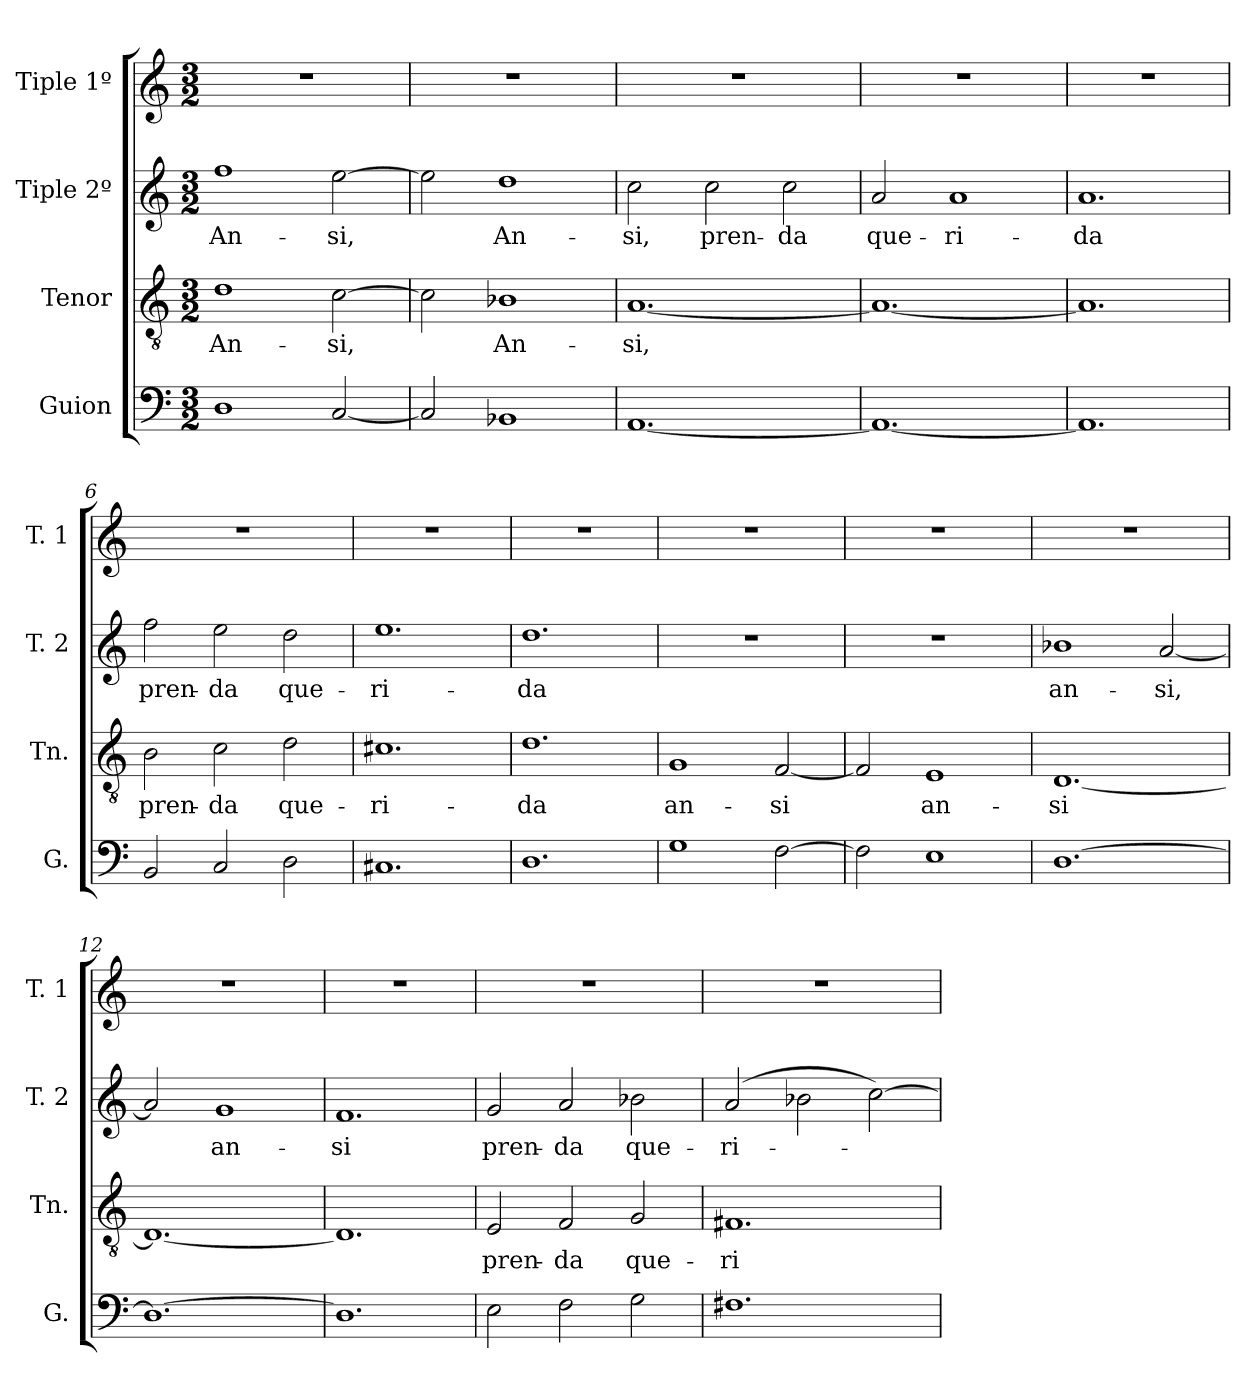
**kern	**kern	**text	**kern	**text	**kern
*part4	*part3	*part3	*part2	*part2	*part1
*staff4	*staff3	*staff3	*staff2	*staff2	*staff1
*I"Guion	*I"Tenor	*	*I"Tiple 2º	*	*I"Tiple 1º
*I'G.	*I'Tn.	*	*I'T. 2	*	*I'T. 1
*clefF4	*clefGv2	*	*clefG2	*	*clefG2
*M3/2	*M3/2	*	*M3/2	*	*M3/2
=1	=1	=1	=1	=1	=1
1D	1d	An-	1ff	An-	1.r
[2C	[2c	-si,	[2ee	-si,	.
=2	=2	=2	=2	=2	=2
2C]	2c]	.	2ee]	.	1.r
1BB-X	1B-X	An-	1dd	An-	.
=3	=3	=3	=3	=3	=3
[1.AA	[1.A	-si,	2cc	-si,	1.r
.	.	.	2cc	pren-	.
.	.	.	2cc	-da	.
=4	=4	=4	=4	=4	=4
1.AA_	1.A_	.	2a	que-	1.r
.	.	.	1a	-ri-	.
=5	=5	=5	=5	=5	=5
1.AA]	1.A]	.	1.a	-da	1.r
=6	=6	=6	=6	=6	=6
2BB	2B	pren-	2ff	pren-	1.r
2C	2c	-da	2ee	-da	.
2D	2d	que-	2dd	que-	.
=7	=7	=7	=7	=7	=7
1.C#X	1.c#X	-ri-	1.ee	-ri-	1.r
=8	=8	=8	=8	=8	=8
1.D	1.d	-da	1.dd	-da	1.r
=9	=9	=9	=9	=9	=9
1G	1G	an-	1.r	.	1.r
[2F	[2F	-si	.	.	.
=10	=10	=10	=10	=10	=10
2F]	2F]	.	1.r	.	1.r
1E	1E	an-	.	.	.
=11	=11	=11	=11	=11	=11
[1.D	[1.D	-si	1b-X	an-	1.r
.	.	.	[2a	-si,	.
=12	=12	=12	=12	=12	=12
1.D_	1.D_	.	2a]	.	1.r
.	.	.	1g	an-	.
=13	=13	=13	=13	=13	=13
1.D]	1.D]	.	1.f	-si	1.r
=14	=14	=14	=14	=14	=14
2E	2E	pren-	2g	pren-	1.r
2F	2F	-da	2a	-da	.
2G	2G	que-	2b-X	que-	.
=15	=15	=15	=15	=15	=15
1.F#X	1.F#X	-ri-	(2a	-ri-	1.r
.	.	.	2b-X	.	.
.	.	.	[2cc)	.	.
=	=	=	=	=	=
*-	*-	*-	*-	*-	*-
